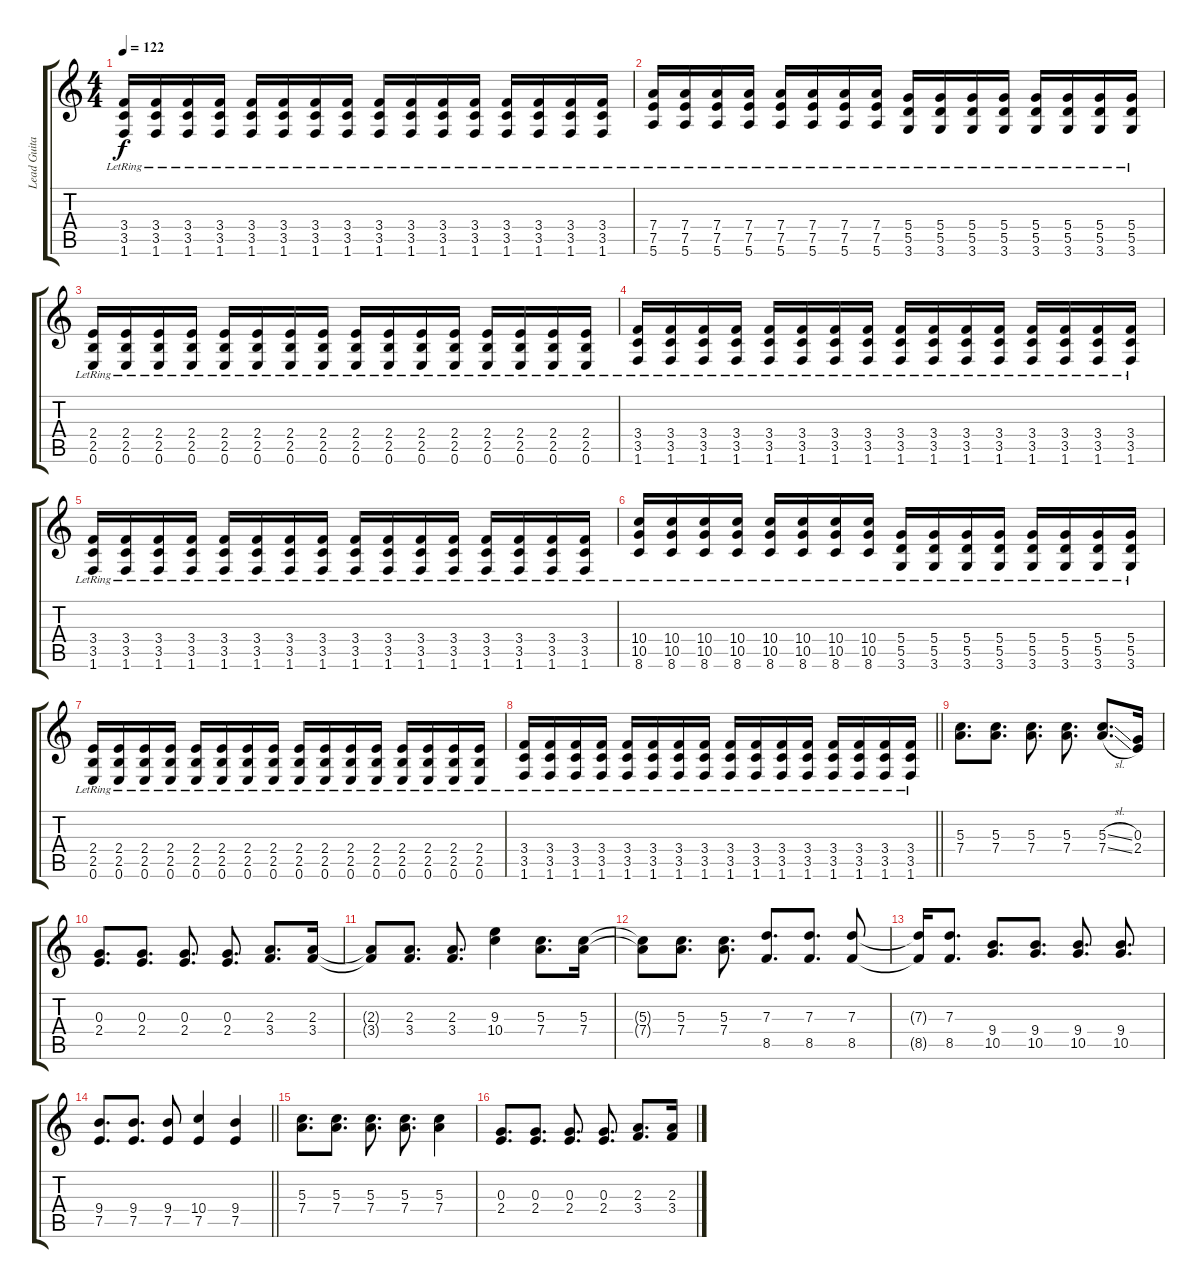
\track ("Lead Guitar" "Lead Guita") {instrument overdrivenguitar}
\staff {score tabs}
\tuning (E4 B3 G3 D3 A2 E2) {hide}
\ts (4 4)
\tempo 122
\clef g2
\ks c
(3.4{lr} 3.5{lr} 1.6{lr}).16{dy f} (3.4{lr} 3.5{lr} 1.6{lr}).16 (3.4{lr} 3.5{lr} 1.6{lr}).16 (3.4{lr} 3.5{lr} 1.6{lr}).16 (3.4{lr} 3.5{lr} 1.6{lr}).16 (3.4{lr} 3.5{lr} 1.6{lr}).16 (3.4{lr} 3.5{lr} 1.6{lr}).16 (3.4{lr} 3.5{lr} 1.6{lr}).16 (3.4{lr} 3.5{lr} 1.6{lr}).16 (3.4{lr} 3.5{lr} 1.6{lr}).16 (3.4{lr} 3.5{lr} 1.6{lr}).16 (3.4{lr} 3.5{lr} 1.6{lr}).16 (3.4{lr} 3.5{lr} 1.6{lr}).16 (3.4{lr} 3.5{lr} 1.6{lr}).16 (3.4{lr} 3.5{lr} 1.6{lr}).16 (3.4{lr} 3.5{lr} 1.6{lr}).16 |
(7.4{lr} 7.5{lr} 5.6{lr}).16 (7.4{lr} 7.5{lr} 5.6{lr}).16 (7.4{lr} 7.5{lr} 5.6{lr}).16 (7.4{lr} 7.5{lr} 5.6{lr}).16 (7.4{lr} 7.5{lr} 5.6{lr}).16 (7.4{lr} 7.5{lr} 5.6{lr}).16 (7.4{lr} 7.5{lr} 5.6{lr}).16 (7.4{lr} 7.5{lr} 5.6{lr}).16 (5.4{lr} 5.5{lr} 3.6{lr}).16 (5.4{lr} 5.5{lr} 3.6{lr}).16 (5.4{lr} 5.5{lr} 3.6{lr}).16 (5.4{lr} 5.5{lr} 3.6{lr}).16 (5.4{lr} 5.5{lr} 3.6{lr}).16 (5.4{lr} 5.5{lr} 3.6{lr}).16 (5.4{lr} 5.5{lr} 3.6{lr}).16 (5.4{lr} 5.5{lr} 3.6{lr}).16 |
(2.4{lr} 2.5{lr} 0.6{lr}).16 (2.4{lr} 2.5{lr} 0.6{lr}).16 (2.4{lr} 2.5{lr} 0.6{lr}).16 (2.4{lr} 2.5{lr} 0.6{lr}).16 (2.4{lr} 2.5{lr} 0.6{lr}).16 (2.4{lr} 2.5{lr} 0.6{lr}).16 (2.4{lr} 2.5{lr} 0.6{lr}).16 (2.4{lr} 2.5{lr} 0.6{lr}).16 (2.4{lr} 2.5{lr} 0.6{lr}).16 (2.4{lr} 2.5{lr} 0.6{lr}).16 (2.4{lr} 2.5{lr} 0.6{lr}).16 (2.4{lr} 2.5{lr} 0.6{lr}).16 (2.4{lr} 2.5{lr} 0.6{lr}).16 (2.4{lr} 2.5{lr} 0.6{lr}).16 (2.4{lr} 2.5{lr} 0.6{lr}).16 (2.4{lr} 2.5{lr} 0.6{lr}).16 |
(3.4{lr} 3.5{lr} 1.6{lr}).16 (3.4{lr} 3.5{lr} 1.6{lr}).16 (3.4{lr} 3.5{lr} 1.6{lr}).16 (3.4{lr} 3.5{lr} 1.6{lr}).16 (3.4{lr} 3.5{lr} 1.6{lr}).16 (3.4{lr} 3.5{lr} 1.6{lr}).16 (3.4{lr} 3.5{lr} 1.6{lr}).16 (3.4{lr} 3.5{lr} 1.6{lr}).16 (3.4{lr} 3.5{lr} 1.6{lr}).16 (3.4{lr} 3.5{lr} 1.6{lr}).16 (3.4{lr} 3.5{lr} 1.6{lr}).16 (3.4{lr} 3.5{lr} 1.6{lr}).16 (3.4{lr} 3.5{lr} 1.6{lr}).16 (3.4{lr} 3.5{lr} 1.6{lr}).16 (3.4{lr} 3.5{lr} 1.6{lr}).16 (3.4{lr} 3.5{lr} 1.6{lr}).16 |
(3.4{lr} 3.5{lr} 1.6{lr}).16 (3.4{lr} 3.5{lr} 1.6{lr}).16 (3.4{lr} 3.5{lr} 1.6{lr}).16 (3.4{lr} 3.5{lr} 1.6{lr}).16 (3.4{lr} 3.5{lr} 1.6{lr}).16 (3.4{lr} 3.5{lr} 1.6{lr}).16 (3.4{lr} 3.5{lr} 1.6{lr}).16 (3.4{lr} 3.5{lr} 1.6{lr}).16 (3.4{lr} 3.5{lr} 1.6{lr}).16 (3.4{lr} 3.5{lr} 1.6{lr}).16 (3.4{lr} 3.5{lr} 1.6{lr}).16 (3.4{lr} 3.5{lr} 1.6{lr}).16 (3.4{lr} 3.5{lr} 1.6{lr}).16 (3.4{lr} 3.5{lr} 1.6{lr}).16 (3.4{lr} 3.5{lr} 1.6{lr}).16 (3.4{lr} 3.5{lr} 1.6{lr}).16 |
(10.4{lr} 10.5{lr} 8.6{lr}).16 (10.4{lr} 10.5{lr} 8.6{lr}).16 (10.4{lr} 10.5{lr} 8.6{lr}).16 (10.4{lr} 10.5{lr} 8.6{lr}).16 (10.4{lr} 10.5{lr} 8.6{lr}).16 (10.4{lr} 10.5{lr} 8.6{lr}).16 (10.4{lr} 10.5{lr} 8.6{lr}).16 (10.4{lr} 10.5{lr} 8.6{lr}).16 (5.4{lr} 5.5{lr} 3.6{lr}).16 (5.4{lr} 5.5{lr} 3.6{lr}).16 (5.4{lr} 5.5{lr} 3.6{lr}).16 (5.4{lr} 5.5{lr} 3.6{lr}).16 (5.4{lr} 5.5{lr} 3.6{lr}).16 (5.4{lr} 5.5{lr} 3.6{lr}).16 (5.4{lr} 5.5{lr} 3.6{lr}).16 (5.4{lr} 5.5{lr} 3.6{lr}).16 |
(2.4{lr} 2.5{lr} 0.6{lr}).16 (2.4{lr} 2.5{lr} 0.6{lr}).16 (2.4{lr} 2.5{lr} 0.6{lr}).16 (2.4{lr} 2.5{lr} 0.6{lr}).16 (2.4{lr} 2.5{lr} 0.6{lr}).16 (2.4{lr} 2.5{lr} 0.6{lr}).16 (2.4{lr} 2.5{lr} 0.6{lr}).16 (2.4{lr} 2.5{lr} 0.6{lr}).16 (2.4{lr} 2.5{lr} 0.6{lr}).16 (2.4{lr} 2.5{lr} 0.6{lr}).16 (2.4{lr} 2.5{lr} 0.6{lr}).16 (2.4{lr} 2.5{lr} 0.6{lr}).16 (2.4{lr} 2.5{lr} 0.6{lr}).16 (2.4{lr} 2.5{lr} 0.6{lr}).16 (2.4{lr} 2.5{lr} 0.6{lr}).16 (2.4{lr} 2.5{lr} 0.6{lr}).16 |
\barLineRight lightlight
(3.4{lr} 3.5{lr} 1.6{lr}).16 (3.4{lr} 3.5{lr} 1.6{lr}).16 (3.4{lr} 3.5{lr} 1.6{lr}).16 (3.4{lr} 3.5{lr} 1.6{lr}).16 (3.4{lr} 3.5{lr} 1.6{lr}).16 (3.4{lr} 3.5{lr} 1.6{lr}).16 (3.4{lr} 3.5{lr} 1.6{lr}).16 (3.4{lr} 3.5{lr} 1.6{lr}).16 (3.4{lr} 3.5{lr} 1.6{lr}).16 (3.4{lr} 3.5{lr} 1.6{lr}).16 (3.4{lr} 3.5{lr} 1.6{lr}).16 (3.4{lr} 3.5{lr} 1.6{lr}).16 (3.4{lr} 3.5{lr} 1.6{lr}).16 (3.4{lr} 3.5{lr} 1.6{lr}).16 (3.4{lr} 3.5{lr} 1.6{lr}).16 (3.4{lr} 3.5{lr} 1.6{lr}).16 |
(5.3 7.4).8{d balance 0 instrument electricguitarclean} (5.3 7.4).8{d} (5.3 7.4).8{d} (5.3 7.4).8{d} (5.3{sl} 7.4{sl}).8{d} (0.3 2.4).16 |
(0.3 2.4).8{d} (0.3 2.4).8{d} (0.3 2.4).8{d} (0.3 2.4).8{d} (2.3 3.4).8{d} (2.3 3.4).16 |
(2.3{t} 3.4{t}).8 (2.3 3.4).8{d} (2.3 3.4).8{d} (9.3 10.4).4 (5.3 7.4).8{d} (5.3 7.4).16 |
(5.3{t} 7.4{t}).8 (5.3 7.4).8{d} (5.3 7.4).8{d} (7.3 8.5).8{d} (7.3 8.5).8{d} (7.3 8.5).8 |
(7.3{t} 8.5{t}).16 (7.3 8.5).8{d} (9.4 10.5).8{d} (9.4 10.5).8{d} (9.4 10.5).8{d} (9.4 10.5).8{d} |
\barLineRight lightlight
(9.4 7.5).8{d} (9.4 7.5).8{d} (9.4 7.5).8 (10.4 7.5).4 (9.4 7.5).4 |
(5.3 7.4).8{d} (5.3 7.4).8{d} (5.3 7.4).8{d} (5.3 7.4).8{d} (5.3 7.4).4 |
(0.3 2.4).8{d} (0.3 2.4).8{d} (0.3 2.4).8{d} (0.3 2.4).8{d} (2.3 3.4).8{d} (2.3 3.4).16
